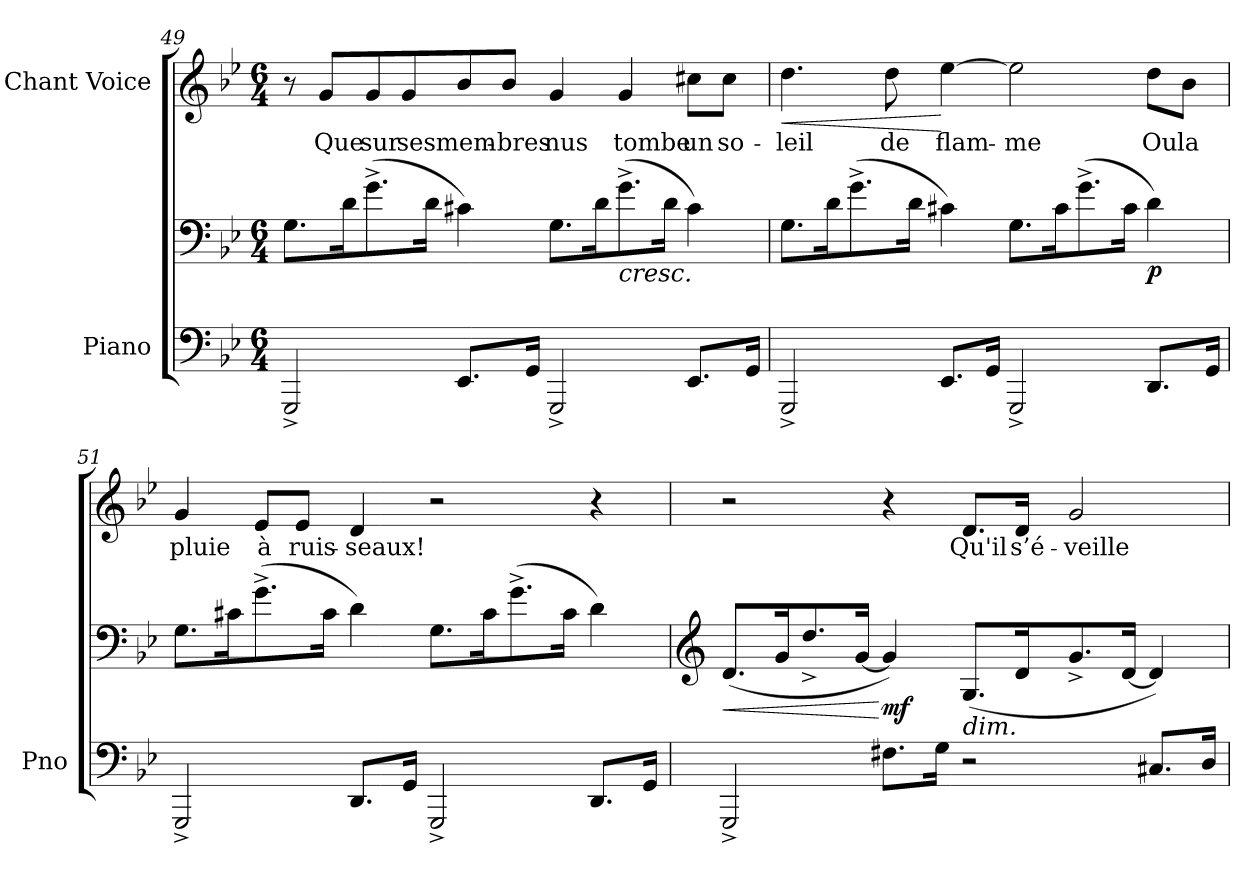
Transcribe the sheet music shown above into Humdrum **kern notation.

**kern	**kern	**dynam	**kern	**text	**dynam
*part2	*part2	*part2	*part1	*part1	*part1
*staff3	*staff2	*staff2/3	*staff1	*staff1	*staff1
*I"Piano	*	*	*I"Chant Voice	*	*
*I'Pno	*	*	*	*	*
!!LO:LB:g=z
*clefF4	*clefF4	*	*clefG2	*	*
*k[b-e-]	*k[b-e-]	*	*k[b-e-]	*	*
*M6/4	*M6/4	*	*M6/4	*	*
=49	=49	=49	=49	=49	=49
2GGG^/	8.G\L	.	8r	.	.
!	!	!	!	!LO:LY:b	!
.	.	.	8g/L	Que	.
.	16d\K	.	.	.	.
!	!	!	!	!LO:LY:b	!
.	(8.g^\	.	8g/	sur	.
!	!	!	!	!LO:LY:b	!
.	.	.	8g/	ses	.
.	16d\Jk	.	.	.	.
!	!	!	!	!LO:LY:b	!
8.EE-/L	4c#X\)	.	8b-/	mem-	.
!	!	!	!	!LO:LY:b	!
.	.	.	8b-/J	-bres	.
16GG/Jk	.	.	.	.	.
!	!	!	!	!LO:LY:b	!
2GGG^/	8.G\L	.	4g/	nus	.
.	16d\K	.	.	.	.
!	!	!LO:HP:b	!	!LO:LY:b	!
.	(8.g^\	<	4g/	tombe	.
.	16d\Jk	.	.	.	.
!	!	!	!	!LO:LY:b	!
8.EE-/L	4c#\)	.	8cc#X\L	un	.
!	!	!	!	!LO:LY:b	!
.	.	.	8cc#\J	so-	.
16GG/Jk	.	.	.	.	.
=50	=50	=50	=50	=50	=50
!	!	!	!	!LO:LY:b	!LO:HP:b
2GGG^/	8.G\L	.	4.dd\	-leil	<
.	16d\K	.	.	.	.
.	(8.g^\	.	.	.	.
!	!	!	!	!LO:LY:b	!
.	.	.	8dd\	de	.
.	16d\Jk	.	.	.	.
!	!	!	!	!LO:LY:b	!
8.EE-/L	4c#X\)	.	[4ee-\	flam-	[
16GG/Jk	.	.	.	.	.
!	!	!	!	!LO:LY:b	!
2GGG^/	8.G\L	.	2ee-\]	-me	.
.	16c#\K	.	.	.	.
.	(8.g^\	.	.	.	.
.	16c#\Jk	.	.	.	.
!	!	!LO:DY:b	!	!LO:LY:b	!
8.DD/L	4d\)	p	8dd\L	Ou	.
!	!	!	!	!LO:LY:b	!
.	.	.	8b-\J	la	.
16GG/Jk	.	.	.	.	.
!!LO:PB:g=z
=51	=51	=51	=51	=51	=51
!	!	!	!	!LO:LY:b	!
2GGG^/	8.G\L	.	4g/	pluie	.
.	16c#X\K	.	.	.	.
!	!	!	!	!LO:LY:b	!
.	(8.g^\	.	8e-/L	à	.
!	!	!	!	!LO:LY:b	!
.	.	.	8e-/J	ruis-	.
.	16c#\Jk	.	.	.	.
!	!	!	!	!LO:LY:b	!
8.DD/L	4d\)	.	4d/	-seaux!	.
16GG/Jk	.	.	.	.	.
2GGG^/	8.G\L	.	2r	.	.
.	16c#\K	.	.	.	.
.	(8.g^\	.	.	.	.
.	16c#\Jk	.	.	.	.
8.DD/L	4d\)	.	4r	.	.
16GG/Jk	.	.	.	.	.
=52	=52	=52	=52	=52	=52
*	*clefG2	*	*	*	*
!	!	!LO:HP:b	!	!	!
2GGG^/	(8.d/L	<	2r	.	.
.	16g/K	.	.	.	.
.	8.dd^/	.	.	.	.
.	[16g/Jk	.	.	.	.
!	!	!LO:DY:n=1:b	!	!	!
8.F#X\L	4g/])	[ mf	4r	.	.
16G\Jk	.	.	.	.	.
!	!LO:TX:b:i:t=dim.	!	!	!	!
!	!	!	!	!LO:LY:b	!
2r	(8.G/L	[	8.d/L	Qu'il	.
!	!	!	!	!LO:LY:b	!
.	16d/K	.	16d/Jk	s’é-	.
!	!	!	!	!LO:LY:b	!
.	8.g^/	.	2g/	-veille	.
.	[16d/Jk	.	.	.	.
8.C#X/L	4d/])	.	.	.	.
16D/Jk	.	.	.	.	.
=	=	=	=	=	=
*-	*-	*-	*-	*-	*-
